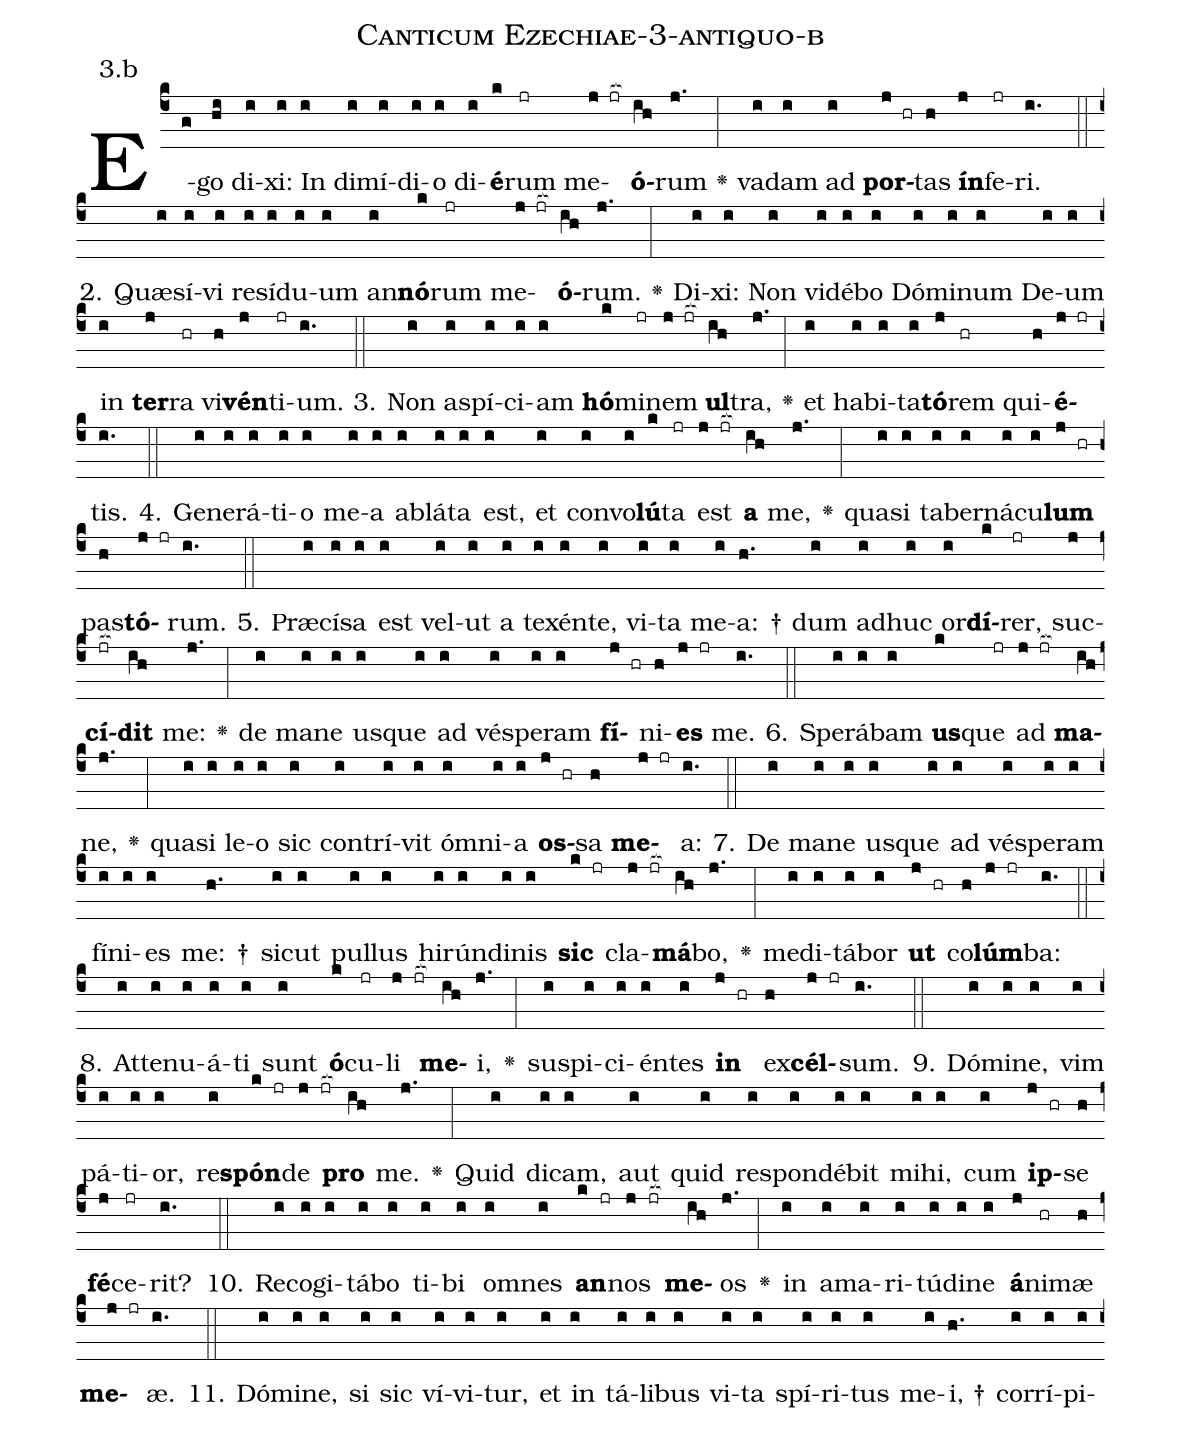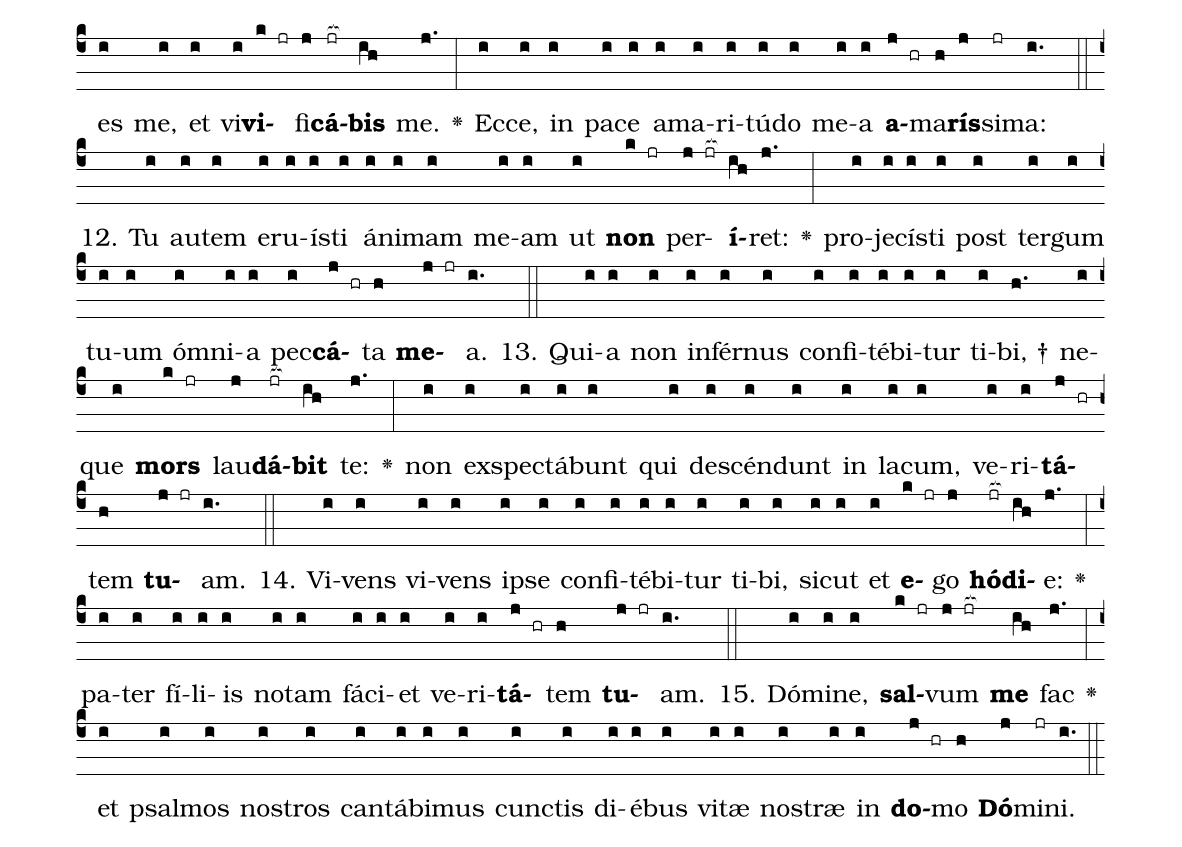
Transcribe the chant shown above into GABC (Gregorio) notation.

name: Canticum Ezechiae-3-antiquo-b;
annotation: 3.b;
%%
(c4)E(g)go(hi) di(i)xi:(i) In(i) di(i)mí(i)di(i)o(i) di(i)<b>é</b>(k)rum(jr) me(j jr[ocb:1{])<b>ó</b>(ih[ocb:0}])rum(j.) <v>\greheightstar</v>(:) va(i)dam(i) ad(i) <b>por</b>(j hr)tas(h) <b>ín</b>(j)fe(jr)ri.(i.) (::)
2. Quæ(i)sí(i)vi(i) re(i)sí(i)du(i)um(i) an(i)<b>nó</b>(k)rum(jr) me(j jr[ocb:1{])<b>ó</b>(ih[ocb:0}])rum.(j.) <v>\greheightstar</v>(:) Di(i)xi:(i) Non(i) vi(i)dé(i)bo(i) Dó(i)mi(i)num(i) De(i)um(i) in(i) <b>ter</b>(j)ra(hr) vi(h)<b>vén</b>(j)ti(jr)um.(i.) (::)
3. Non(i) a(i)spí(i)ci(i)am(i) <b>hó</b>(k)mi(jr)nem(j jr[ocb:1{]) <b>ul</b>(ih[ocb:0}])tra,(j.) <v>\greheightstar</v>(:) et(i) ha(i)bi(i)ta(i)<b>tó</b>(j)rem(hr) qui(h)<b>é</b>(j jr)tis.(i.) (::)
4. Ge(i)ne(i)rá(i)ti(i)o(i) me(i)a(i) ab(i)lá(i)ta(i) est,(i) et(i) con(i)vo(i)<b>lú</b>(k)ta(jr) est(j jr[ocb:1{]) <b>a</b>(ih[ocb:0}]) me,(j.) <v>\greheightstar</v>(:) qua(i)si(i) ta(i)ber(i)ná(i)cu(i)<b>lum</b>(j hr) pas(h)<b>tó</b>(j jr)rum.(i.) (::)
5. Præ(i)cí(i)sa(i) est(i) vel(i)ut(i) a(i) te(i)xén(i)te,(i) vi(i)ta(i) me(i)a: †(h.) dum(i) ad(i)huc(i) or(i)<b>dí</b>(k)rer,(jr) suc(j)<b>cí</b>(jr[ocb:1{])<b>dit</b>(ih[ocb:0}]) me:(j.) <v>\greheightstar</v>(:) de(i) ma(i)ne(i) us(i)que(i) ad(i) vés(i)pe(i)ram(i) <b>fí</b>(j hr)ni(h)<b>es</b>(j jr) me.(i.) (::)
6. Spe(i)rá(i)bam(i) <b>us</b>(k)que(jr) ad(j jr[ocb:1{]) <b>ma</b>(ih[ocb:0}])ne,(j.) <v>\greheightstar</v>(:) qua(i)si(i) le(i)o(i) sic(i) con(i)trí(i)vit(i) óm(i)ni(i)a(i) <b>os</b>(j hr)sa(h) <b>me</b>(j jr)a:(i.) (::)
7. De(i) ma(i)ne(i) us(i)que(i) ad(i) vés(i)pe(i)ram(i) fí(i)ni(i)es(i) me: †(h.) sic(i)ut(i) pul(i)lus(i) hi(i)rún(i)di(i)nis(i) <b>sic</b>(k jr) cla(j jr[ocb:1{])<b>má</b>(ih[ocb:0}])bo,(j.) <v>\greheightstar</v>(:) me(i)di(i)tá(i)bor(i) <b>ut</b>(j hr) co(h)<b>lúm</b>(j jr)ba:(i.) (::)
8. At(i)te(i)nu(i)á(i)ti(i) sunt(i) <b>ó</b>(k)cu(jr)li(j jr[ocb:1{]) <b>me</b>(ih[ocb:0}])i,(j.) <v>\greheightstar</v>(:) su(i)spi(i)ci(i)én(i)tes(i) <b>in</b>(j hr) ex(h)<b>cél</b>(j jr)sum.(i.) (::)
9. Dó(i)mi(i)ne,(i) vim(i) pá(i)ti(i)or,(i) re(i)<b>spón</b>(k jr)de(j jr[ocb:1{]) <b>pro</b>(ih[ocb:0}]) me.(j.) <v>\greheightstar</v>(:) Quid(i) di(i)cam,(i) aut(i) quid(i) re(i)spon(i)dé(i)bit(i) mi(i)hi,(i) cum(i) <b>ip</b>(j hr)se(h) <b>fé</b>(j)ce(jr)rit?(i.) (::)
10. Re(i)co(i)gi(i)tá(i)bo(i) ti(i)bi(i) om(i)nes(i) <b>an</b>(k jr)nos(j jr[ocb:1{]) <b>me</b>(ih[ocb:0}])os(j.) <v>\greheightstar</v>(:) in(i) a(i)ma(i)ri(i)tú(i)di(i)ne(i) <b>á</b>(j)ni(hr)mæ(h) <b>me</b>(j jr)æ.(i.) (::)
11. Dó(i)mi(i)ne,(i) si(i) sic(i) ví(i)vi(i)tur,(i) et(i) in(i) tá(i)li(i)bus(i) vi(i)ta(i) spí(i)ri(i)tus(i) me(i)i, †(h.) cor(i)rí(i)pi(i)es(i) me,(i) et(i) vi(i)<b>vi</b>(k jr)fi(j)<b>cá</b>(jr[ocb:1{])<b>bis</b>(ih[ocb:0}]) me.(j.) <v>\greheightstar</v>(:) Ec(i)ce,(i) in(i) pa(i)ce(i) a(i)ma(i)ri(i)tú(i)do(i) me(i)a(i) <b>a</b>(j hr)ma(h)<b>rís</b>(j)si(jr)ma:(i.) (::)
12. Tu(i) au(i)tem(i) e(i)ru(i)ís(i)ti(i) á(i)ni(i)mam(i) me(i)am(i) ut(i) <b>non</b>(k jr) per(j jr[ocb:1{])<b>í</b>(ih[ocb:0}])ret:(j.) <v>\greheightstar</v>(:) pro(i)je(i)cís(i)ti(i) post(i) ter(i)gum(i) tu(i)um(i) óm(i)ni(i)a(i) pec(i)<b>cá</b>(j hr)ta(h) <b>me</b>(j jr)a.(i.) (::)
13. Qui(i)a(i) non(i) in(i)fér(i)nus(i) con(i)fi(i)té(i)bi(i)tur(i) ti(i)bi, †(h.) ne(i)que(i) <b>mors</b>(k jr) lau(j)<b>dá</b>(jr[ocb:1{])<b>bit</b>(ih[ocb:0}]) te:(j.) <v>\greheightstar</v>(:) non(i) ex(i)spec(i)tá(i)bunt(i) qui(i) de(i)scén(i)dunt(i) in(i) la(i)cum,(i) ve(i)ri(i)<b>tá</b>(j hr)tem(h) <b>tu</b>(j jr)am.(i.) (::)
14. Vi(i)vens(i) vi(i)vens(i) ip(i)se(i) con(i)fi(i)té(i)bi(i)tur(i) ti(i)bi,(i) sic(i)ut(i) et(i) <b>e</b>(k jr)go(j) <b>hó</b>(jr[ocb:1{])<b>di</b>(ih[ocb:0}])e:(j.) <v>\greheightstar</v>(:) pa(i)ter(i) fí(i)li(i)is(i) no(i)tam(i) fá(i)ci(i)et(i) ve(i)ri(i)<b>tá</b>(j hr)tem(h) <b>tu</b>(j jr)am.(i.) (::)
15. Dó(i)mi(i)ne,(i) <b>sal</b>(k jr)vum(j jr[ocb:1{]) <b>me</b>(ih[ocb:0}]) fac(j.) <v>\greheightstar</v>(:) et(i) psal(i)mos(i) nos(i)tros(i) can(i)tá(i)bi(i)mus(i) cunc(i)tis(i) di(i)é(i)bus(i) vi(i)tæ(i) nos(i)træ(i) in(i) <b>do</b>(j hr)mo(h) <b>Dó</b>(j)mi(jr)ni.(i.) (::)
